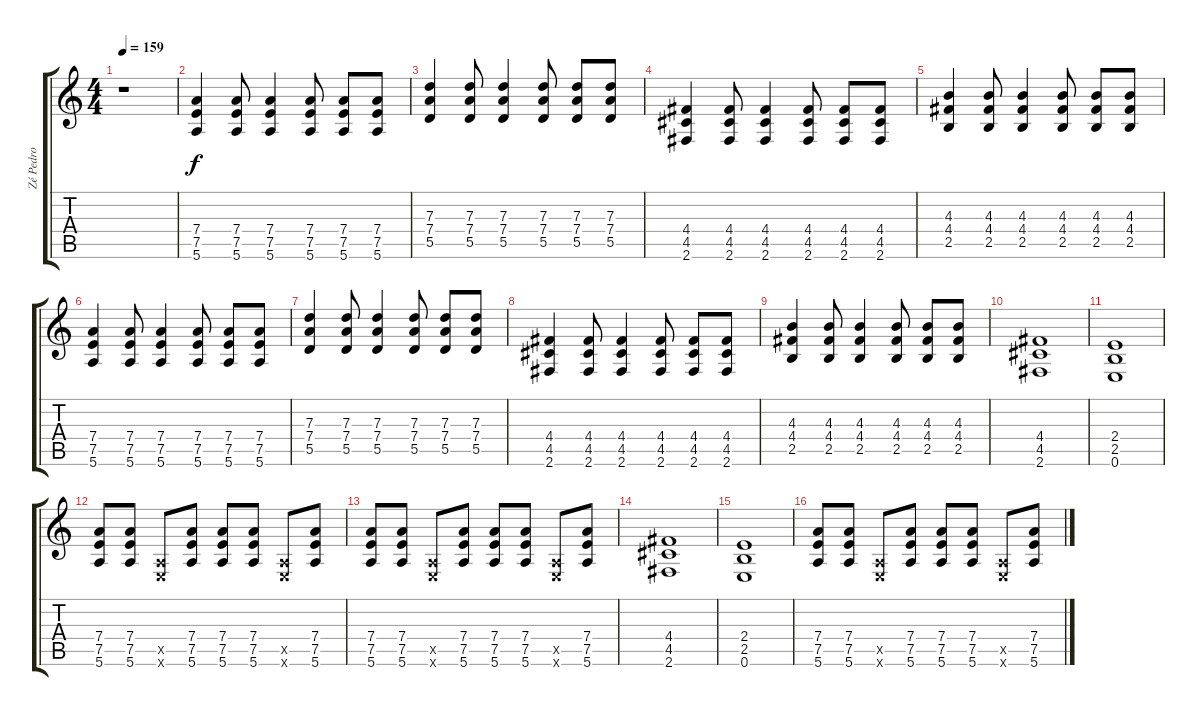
\track ("Zé Pedro" "Zé Pedro") {instrument overdrivenguitar}
\staff {score tabs}
\tuning (E4 B3 G3 D3 A2 E2) {hide}
\ts (4 4)
\tempo 159
\clef g2
\ks c
r.1{dy f instrument overdrivenguitar} |
(7.4 7.5 5.6).4 (7.4 7.5 5.6).8 (7.4 7.5 5.6).4 (7.4 7.5 5.6).8 (7.4 7.5 5.6).8 (7.4 7.5 5.6).8 |
(7.3 7.4 5.5).4 (7.3 7.4 5.5).8 (7.3 7.4 5.5).4 (7.3 7.4 5.5).8 (7.3 7.4 5.5).8 (7.3 7.4 5.5).8 |
(4.4 4.5 2.6).4 (4.4 4.5 2.6).8 (4.4 4.5 2.6).4 (4.4 4.5 2.6).8 (4.4 4.5 2.6).8 (4.4 4.5 2.6).8 |
(4.3 4.4 2.5).4 (4.3 4.4 2.5).8 (4.3 4.4 2.5).4 (4.3 4.4 2.5).8 (4.3 4.4 2.5).8 (4.3 4.4 2.5).8 |
(7.4 7.5 5.6).4 (7.4 7.5 5.6).8 (7.4 7.5 5.6).4 (7.4 7.5 5.6).8 (7.4 7.5 5.6).8 (7.4 7.5 5.6).8 |
(7.3 7.4 5.5).4 (7.3 7.4 5.5).8 (7.3 7.4 5.5).4 (7.3 7.4 5.5).8 (7.3 7.4 5.5).8 (7.3 7.4 5.5).8 |
(4.4 4.5 2.6).4 (4.4 4.5 2.6).8 (4.4 4.5 2.6).4 (4.4 4.5 2.6).8 (4.4 4.5 2.6).8 (4.4 4.5 2.6).8 |
(4.3 4.4 2.5).4 (4.3 4.4 2.5).8 (4.3 4.4 2.5).4 (4.3 4.4 2.5).8 (4.3 4.4 2.5).8 (4.3 4.4 2.5).8 |
(4.4 4.5 2.6).1 |
(2.4 2.5 0.6).1 |
(7.4 7.5 5.6).8 (7.4 7.5 5.6).8 (0.5{x} 0.6{x}).8 (7.4 7.5 5.6).8 (7.4 7.5 5.6).8 (7.4 7.5 5.6).8 (0.5{x} 0.6{x}).8 (7.4 7.5 5.6).8 |
(7.4 7.5 5.6).8 (7.4 7.5 5.6).8 (0.5{x} 0.6{x}).8 (7.4 7.5 5.6).8 (7.4 7.5 5.6).8 (7.4 7.5 5.6).8 (0.5{x} 0.6{x}).8 (7.4 7.5 5.6).8 |
(4.4 4.5 2.6).1 |
(2.4 2.5 0.6).1 |
(7.4 7.5 5.6).8 (7.4 7.5 5.6).8 (0.5{x} 0.6{x}).8 (7.4 7.5 5.6).8 (7.4 7.5 5.6).8 (7.4 7.5 5.6).8 (0.5{x} 0.6{x}).8 (7.4 7.5 5.6).8
